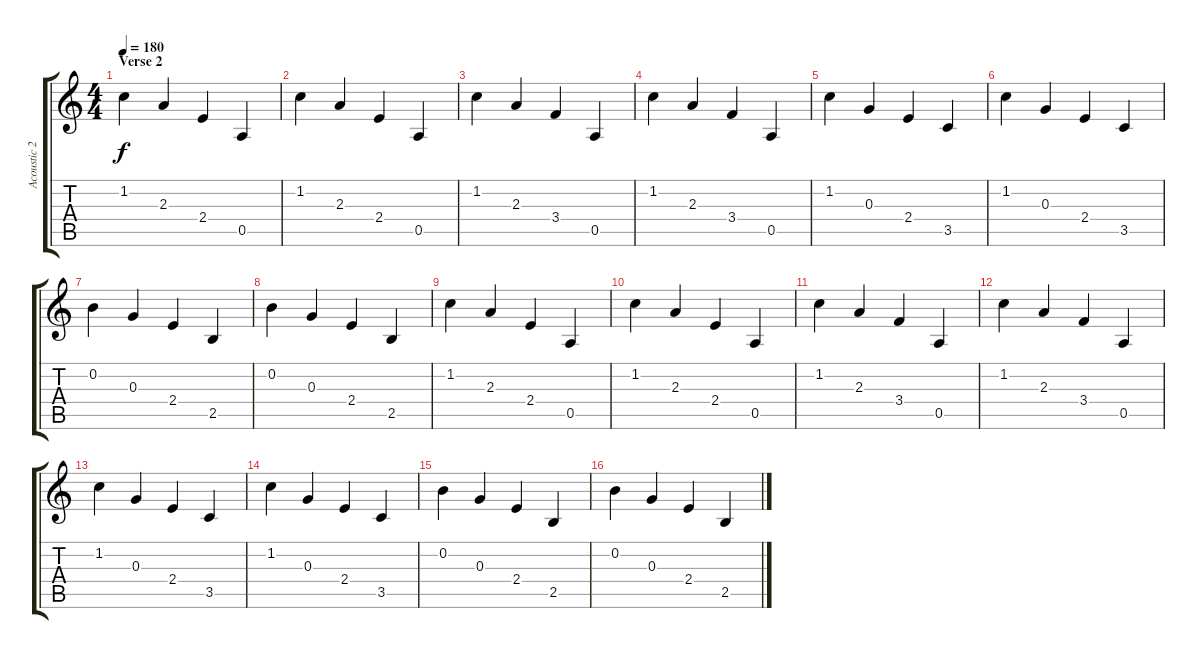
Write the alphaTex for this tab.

\track ("Acoustic 2" "Acoustic 2") {instrument acousticguitarsteel}
\staff {score tabs}
\tuning (E4 B3 G3 D3 A2 E2) {hide}
\ts (4 4)
\section ("" "Verse 2")
\tempo 180
\clef g2
\ks c
1.2.4{dy f} 2.3.4 2.4.4 0.5.4 |
1.2.4 2.3.4 2.4.4 0.5.4 |
1.2.4 2.3.4 3.4.4 0.5.4 |
1.2.4 2.3.4 3.4.4 0.5.4 |
1.2.4 0.3.4 2.4.4 3.5.4 |
1.2.4 0.3.4 2.4.4 3.5.4 |
0.2.4 0.3.4 2.4.4 2.5.4 |
0.2.4 0.3.4 2.4.4 2.5.4 |
1.2.4 2.3.4 2.4.4 0.5.4 |
1.2.4 2.3.4 2.4.4 0.5.4 |
1.2.4 2.3.4 3.4.4 0.5.4 |
1.2.4 2.3.4 3.4.4 0.5.4 |
1.2.4 0.3.4 2.4.4 3.5.4 |
1.2.4 0.3.4 2.4.4 3.5.4 |
0.2.4 0.3.4 2.4.4 2.5.4 |
0.2.4 0.3.4 2.4.4 2.5.4
